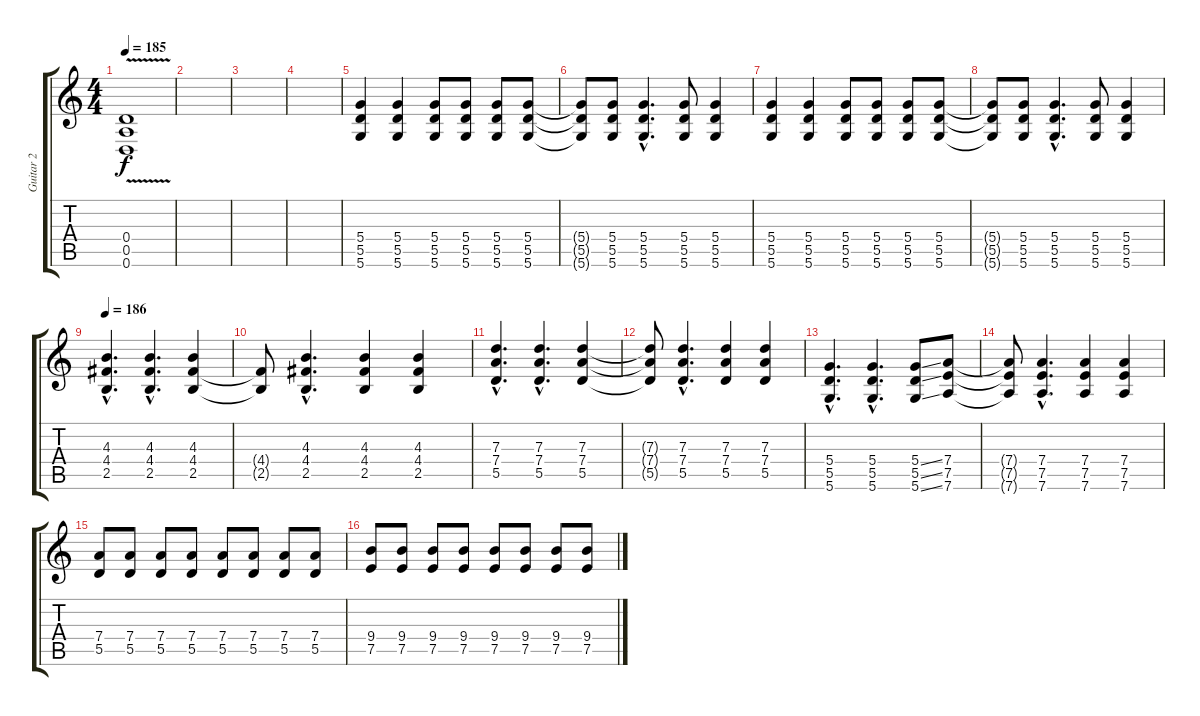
\track ("Guitar 2" "Guitar 2") {instrument distortionguitar}
\staff {score tabs}
\tuning (E4 B3 G3 D3 A2 D2) {hide}
\ts (4 4)
\tempo 185
\clef g2
\ks c
(0.4{v} 0.5 0.6).1{dy f} |
|
|
|
(5.4 5.5 5.6).4{volume 11} (5.4 5.5 5.6).4 (5.4 5.5 5.6).8 (5.4 5.5 5.6).8 (5.4 5.5 5.6).8 (5.4 5.5 5.6).8 |
(5.4{t} 5.5{t} 5.6{t}).8 (5.4 5.5 5.6).8 (5.4{hac} 5.5{hac} 5.6{hac}).4{d} (5.4 5.5 5.6).8 (5.4 5.5 5.6).4 |
(5.4 5.5 5.6).4 (5.4 5.5 5.6).4 (5.4 5.5 5.6).8 (5.4 5.5 5.6).8 (5.4 5.5 5.6).8 (5.4 5.5 5.6).8 |
(5.4{t} 5.5{t} 5.6{t}).8 (5.4 5.5 5.6).8 (5.4{hac} 5.5{hac} 5.6{hac}).4{d} (5.4 5.5 5.6).8 (5.4 5.5 5.6).4 |
\tempo 186
(4.3{hac} 4.4{hac} 2.5{hac}).4{d} (4.3{hac} 4.4{hac} 2.5{hac}).4{d} (4.3 4.4 2.5).4 |
(4.4{t} 2.5{t}).8 (4.3{hac} 4.4{hac} 2.5{hac}).4{d} (4.3 4.4 2.5).4 (4.3 4.4 2.5).4 |
(7.3{hac} 7.4{hac} 5.5{hac}).4{d} (7.3{hac} 7.4{hac} 5.5{hac}).4{d} (7.3 7.4 5.5).4 |
(7.3{t} 7.4{t} 5.5{t}).8 (7.3{hac} 7.4{hac} 5.5{hac}).4{d} (7.3 7.4 5.5).4 (7.3 7.4 5.5).4 |
(5.4{hac} 5.5{hac} 5.6{hac}).4{d} (5.4{hac} 5.5{hac} 5.6{hac}).4{d} (5.4{ss} 5.5{ss} 5.6{ss}).8 (7.4 7.5 7.6).8 |
(7.4{t} 7.5{t} 7.6{t}).8 (7.4{hac} 7.5{hac} 7.6{hac}).4{d} (7.4 7.5 7.6).4 (7.4 7.5 7.6).4 |
(7.4 5.5).8 (7.4 5.5).8 (7.4 5.5).8 (7.4 5.5).8 (7.4 5.5).8 (7.4 5.5).8 (7.4 5.5).8 (7.4 5.5).8 |
(9.4 7.5).8 (9.4 7.5).8 (9.4 7.5).8 (9.4 7.5).8 (9.4 7.5).8 (9.4 7.5).8 (9.4 7.5).8 (9.4 7.5).8
